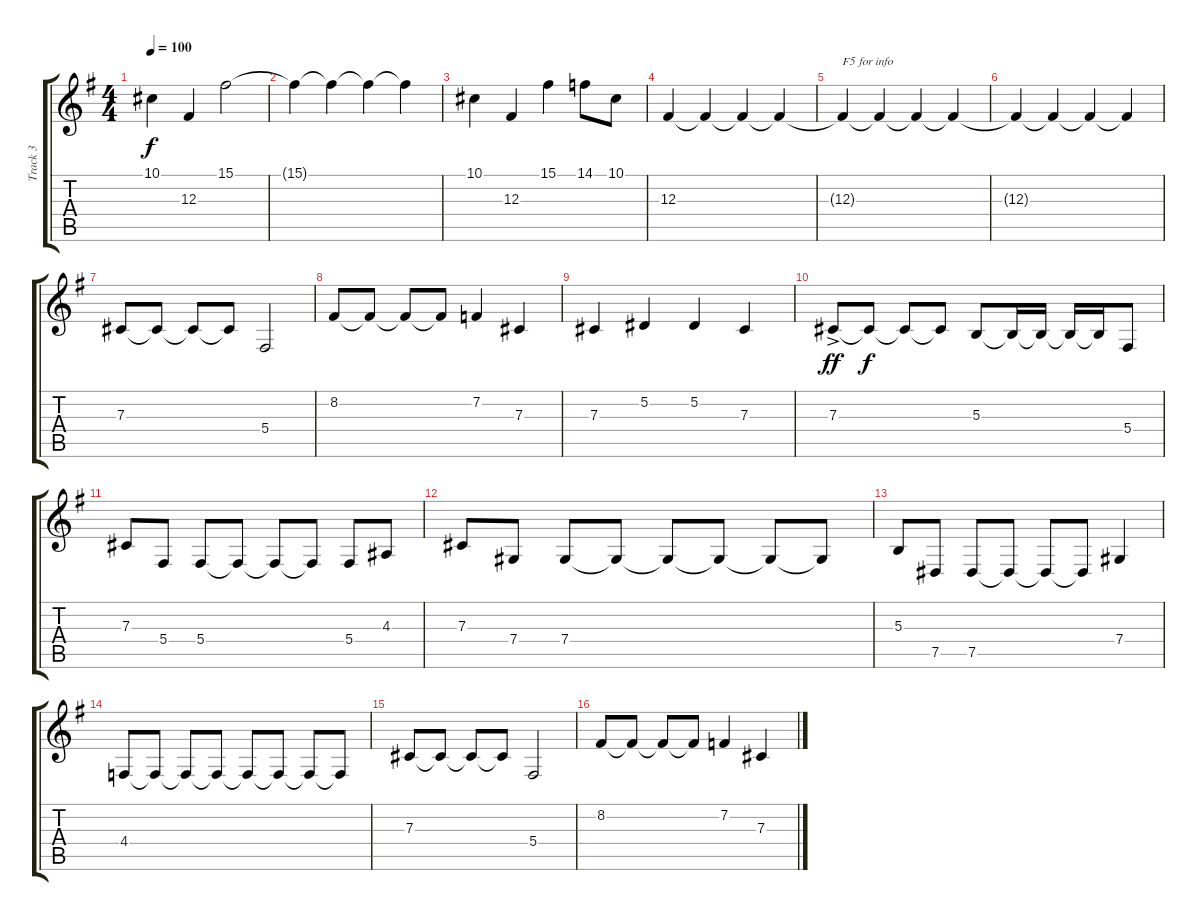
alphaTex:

\track ("Track 3" "Track 3") {instrument flute}
\staff {score tabs}
\tuning (Eb4 Bb3 Gb3 Db3 Ab2 Eb2) {hide}
\ts (4 4)
\tempo 100
\clef g2
\ks g
10.1.4{dy f instrument flute} 12.3.4 15.1.2{volume 2} |
15.1{t}.4 15.1{t}.4 15.1{t}.4 15.1{t}.4 |
10.1.4{volume 12} 12.3.4 15.1.4 14.1.8 10.1.8 |
12.3.4{volume 2} 12.3{t}.4 12.3{t}.4 12.3{t}.4 |
12.3{t}.4{txt "F5 for info"} 12.3{t}.4 12.3{t}.4 12.3{t}.4 |
12.3{t}.4 12.3{t}.4 12.3{t}.4 12.3{t}.4 |
7.3.8{volume 12} 7.3{t}.8{volume 7} 7.3{t}.8 7.3{t}.8 5.4.2{volume 8} |
8.2.8{volume 12} 8.2{t}.8{volume 7} 8.2{t}.8 8.2{t}.8 7.2.4{volume 12} 7.3.4 |
7.3.4 5.2.4 5.2.4 7.3.4 |
7.3{ac}.8{dy ff volume 6} 7.3{t}.8{dy f} 7.3{t}.8 7.3{t}.8 5.3.8{volume 12} 5.3{t}.16{volume 7} 5.3{t}.16 5.3{t}.16 5.3{t}.16 5.4.8{volume 12} |
7.3.8 5.4.8 5.4.8{volume 6} 5.4{t}.8 5.4{t}.8 5.4{t}.8 5.4.8{volume 12} 4.3.8 |
7.3.8 7.4.8 7.4.8{volume 6} 7.4{t}.8 7.4{t}.8 7.4{t}.8 7.4{t}.8 7.4{t}.8 |
5.3.8{volume 12} 7.5.8 7.5.8{volume 7} 7.5{t}.8 7.5{t}.8 7.5{t}.8 7.4.4{volume 12} |
4.4.8{volume 5} 4.4{t}.8 4.4{t}.8 4.4{t}.8 4.4{t}.8 4.4{t}.8 4.4{t}.8 4.4{t}.8 |
7.3.8{volume 12} 7.3{t}.8{volume 7} 7.3{t}.8 7.3{t}.8 5.4.2{volume 8} |
8.2.8{volume 12} 8.2{t}.8{volume 7} 8.2{t}.8 8.2{t}.8 7.2.4{volume 12} 7.3.4
